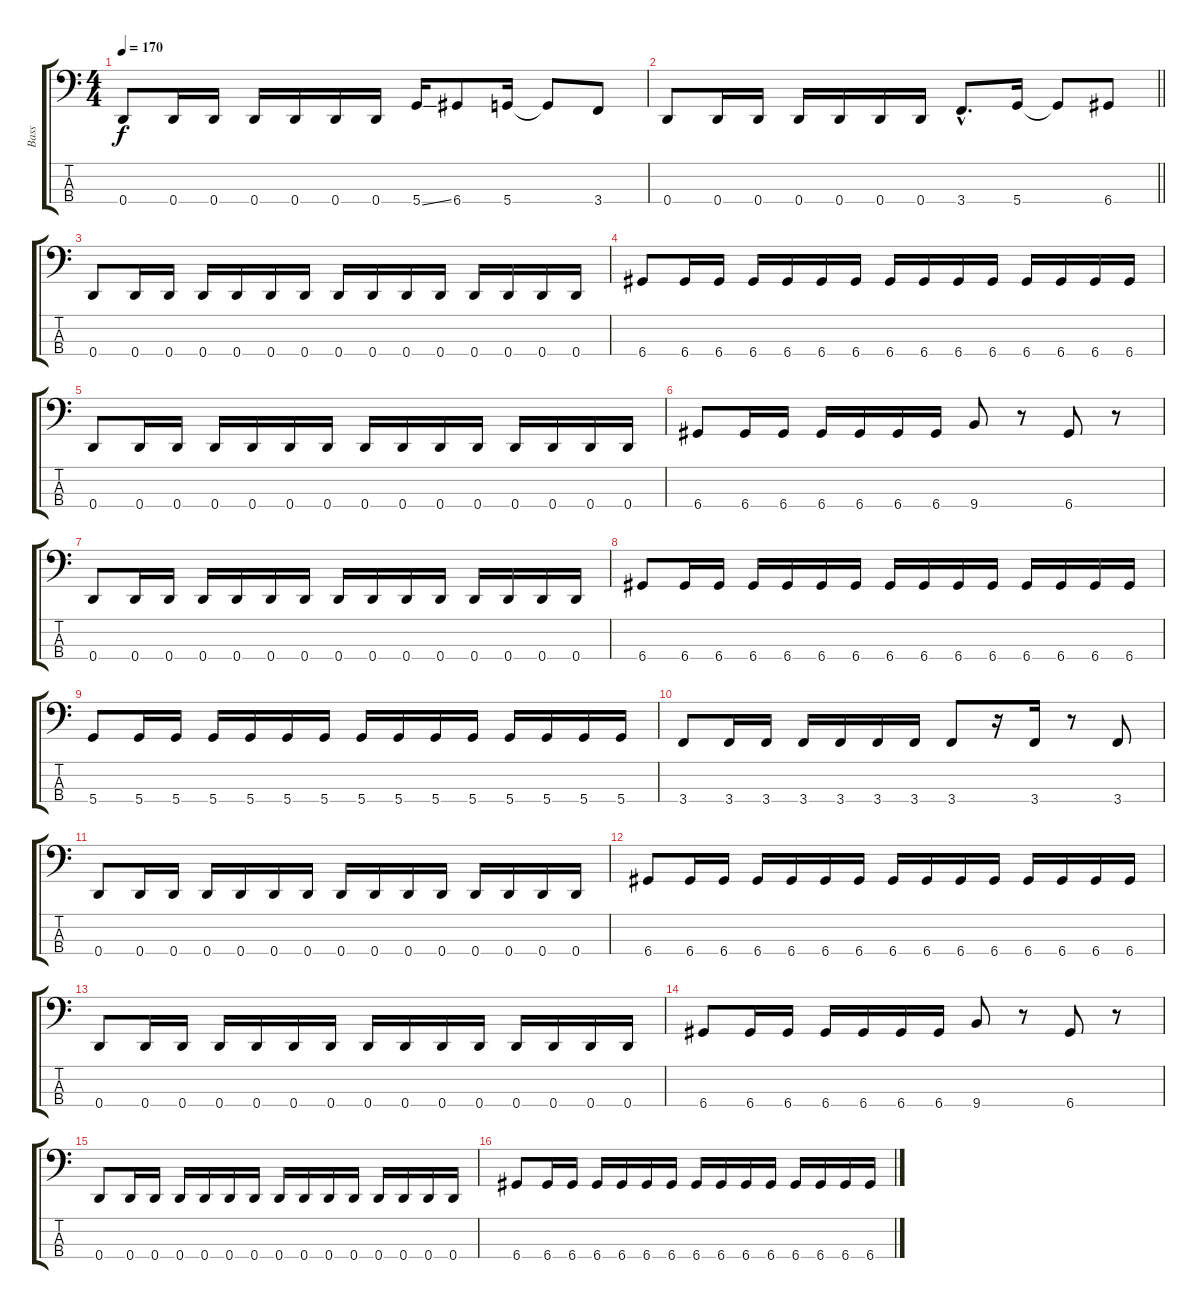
\track ("Bass" "Bass") {instrument electricbasspick}
\staff {score tabs}
\tuning (F2 C2 G1 D1) {hide}
\ts (4 4)
\tempo 170
\clef f4
\ks c
0.4.8{dy f} 0.4.16 0.4.16 0.4.16 0.4.16 0.4.16 0.4.16 5.4{ss}.16 6.4.8 5.4.16 5.4{t}.8 3.4.8 |
\barLineRight lightlight
0.4.8 0.4.16 0.4.16 0.4.16 0.4.16 0.4.16 0.4.16 3.4{hac}.8{d} 5.4.16 5.4{t}.8 6.4.8 |
0.4.8 0.4.16 0.4.16 0.4.16 0.4.16 0.4.16 0.4.16 0.4.16 0.4.16 0.4.16 0.4.16 0.4.16 0.4.16 0.4.16 0.4.16 |
6.4.8 6.4.16 6.4.16 6.4.16 6.4.16 6.4.16 6.4.16 6.4.16 6.4.16 6.4.16 6.4.16 6.4.16 6.4.16 6.4.16 6.4.16 |
0.4.8 0.4.16 0.4.16 0.4.16 0.4.16 0.4.16 0.4.16 0.4.16 0.4.16 0.4.16 0.4.16 0.4.16 0.4.16 0.4.16 0.4.16 |
6.4.8 6.4.16 6.4.16 6.4.16 6.4.16 6.4.16 6.4.16 9.4.8 r.8 6.4.8 r.8 |
0.4.8 0.4.16 0.4.16 0.4.16 0.4.16 0.4.16 0.4.16 0.4.16 0.4.16 0.4.16 0.4.16 0.4.16 0.4.16 0.4.16 0.4.16 |
6.4.8 6.4.16 6.4.16 6.4.16 6.4.16 6.4.16 6.4.16 6.4.16 6.4.16 6.4.16 6.4.16 6.4.16 6.4.16 6.4.16 6.4.16 |
5.4.8 5.4.16 5.4.16 5.4.16 5.4.16 5.4.16 5.4.16 5.4.16 5.4.16 5.4.16 5.4.16 5.4.16 5.4.16 5.4.16 5.4.16 |
3.4.8 3.4.16 3.4.16 3.4.16 3.4.16 3.4.16 3.4.16 3.4.8 r.16 3.4.16 r.8 3.4.8 |
0.4.8 0.4.16 0.4.16 0.4.16 0.4.16 0.4.16 0.4.16 0.4.16 0.4.16 0.4.16 0.4.16 0.4.16 0.4.16 0.4.16 0.4.16 |
6.4.8 6.4.16 6.4.16 6.4.16 6.4.16 6.4.16 6.4.16 6.4.16 6.4.16 6.4.16 6.4.16 6.4.16 6.4.16 6.4.16 6.4.16 |
0.4.8 0.4.16 0.4.16 0.4.16 0.4.16 0.4.16 0.4.16 0.4.16 0.4.16 0.4.16 0.4.16 0.4.16 0.4.16 0.4.16 0.4.16 |
6.4.8 6.4.16 6.4.16 6.4.16 6.4.16 6.4.16 6.4.16 9.4.8 r.8 6.4.8 r.8 |
0.4.8 0.4.16 0.4.16 0.4.16 0.4.16 0.4.16 0.4.16 0.4.16 0.4.16 0.4.16 0.4.16 0.4.16 0.4.16 0.4.16 0.4.16 |
6.4.8 6.4.16 6.4.16 6.4.16 6.4.16 6.4.16 6.4.16 6.4.16 6.4.16 6.4.16 6.4.16 6.4.16 6.4.16 6.4.16 6.4.16
